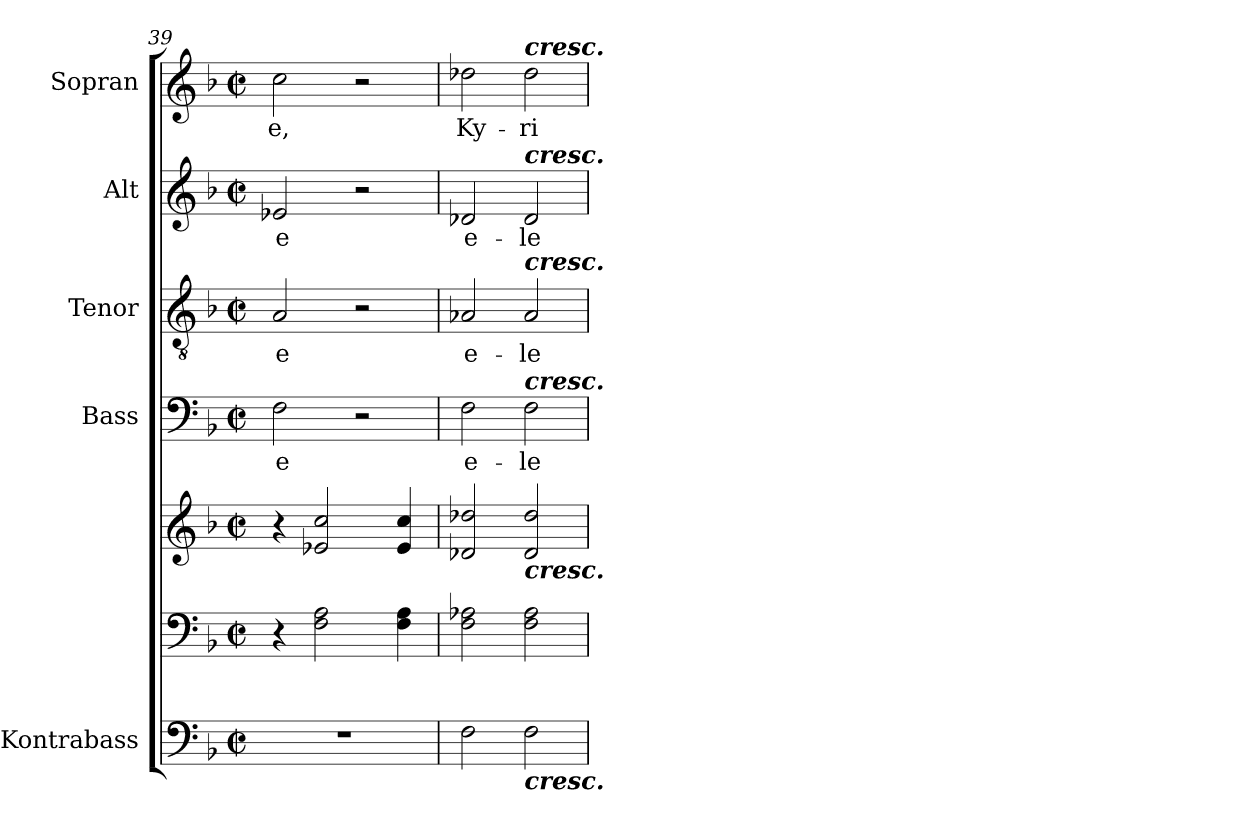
**kern	**kern	**kern	**kern	**text	**kern	**text	**kern	**text	**kern	**text
*part6	*part5	*part5	*part4	*part4	*part3	*part3	*part2	*part2	*part1	*part1
*staff7	*staff6	*staff5	*staff4	*staff4	*staff3	*staff3	*staff2	*staff2	*staff1	*staff1
*I"Kontrabass	*	*	*I"Bass	*	*I"Tenor	*	*I"Alt	*	*I"Sopran	*
*I'Kb.	*	*	*I'B.	*	*I'T.	*	*I'A.	*	*I'S.	*
*clefF4	*clefF4	*clefG2	*clefF4	*	*clefGv2	*	*clefG2	*	*clefG2	*
*ITrd7c12	*	*	*	*	*	*	*	*	*	*
*k[b-]	*k[b-]	*k[b-]	*k[b-]	*	*k[b-]	*	*k[b-]	*	*k[b-]	*
*F:	*F:	*F:	*F:	*	*F:	*	*F:	*	*F:	*
*M2/2	*M2/2	*M2/2	*M2/2	*	*M2/2	*	*M2/2	*	*M2/2	*
*met(c|)	*met(c|)	*met(c|)	*met(c|)	*	*met(c|)	*	*met(c|)	*	*met(c|)	*
=39	=39	=39	=39	=39	=39	=39	=39	=39	=39	=39
!	!	!	!	!LO:LY:b	!	!LO:LY:b	!	!LO:LY:b	!	!LO:LY:b
1r	4r	4r	2F\	-e	2A/	-e	2e-X/	-e	2cc\	-e,
.	2F\ 2A\	2e-X/ 2cc/	.	.	.	.	.	.	.	.
.	.	.	2r	.	2r	.	2r	.	2r	.
.	4F\ 4A\	4e-/ 4cc/	.	.	.	.	.	.	.	.
=40	=40	=40	=40	=40	=40	=40	=40	=40	=40	=40
!	!	!	!	!LO:LY:b	!	!LO:LY:b	!	!LO:LY:b	!	!LO:LY:b
2FF\	2F\ 2A-X\	2d-X/ 2dd-X/	2F\	e-	2A-X/	e-	2d-X/	e-	2dd-X\	Ky-
!	!	!	!	!	!	!	!	!	!LO:TX:a:Bi:t=cresc.	!
!	!	!	!	!	!	!	!LO:TX:a:Bi:t=cresc.	!	!	!
!	!	!	!	!	!LO:TX:a:Bi:t=cresc.	!	!	!	!	!
!	!	!	!LO:TX:a:Bi:t=cresc.	!	!	!	!	!	!	!
!	!	!LO:TX:b:Bi:t=cresc.	!	!	!	!	!	!	!	!
!LO:TX:b:Bi:t=cresc.	!	!	!	!	!	!	!	!	!	!
!	!	!	!	!LO:LY:b	!	!LO:LY:b	!	!LO:LY:b	!	!LO:LY:b
2FF\	2F\ 2A-\	2d-/ 2dd-/	2F\	-le-	2A-/	-le-	2d-/	-le-	2dd-\	-ri-
=	=	=	=	=	=	=	=	=	=	=
*-	*-	*-	*-	*-	*-	*-	*-	*-	*-	*-
